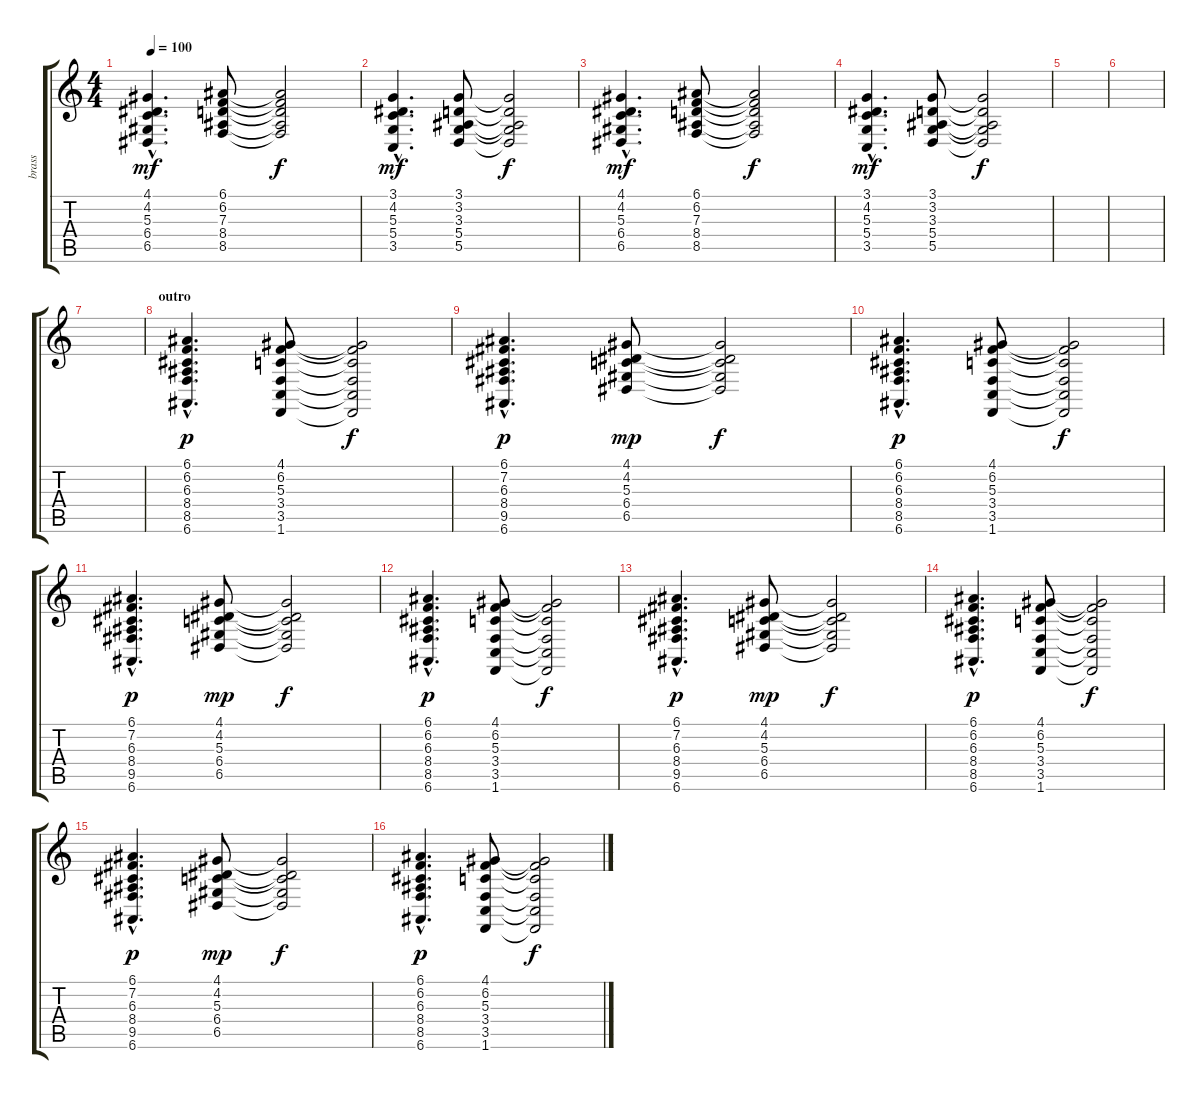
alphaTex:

\track ("brass" "brass") {instrument lead3calliope}
\staff {score tabs}
\tuning (E4 B3 G3 D3 A2 E2) {hide}
\ts (4 4)
\tempo 100
\clef g2
\ks c
(4.1{hac} 4.2{hac} 5.3{hac} 6.4{hac} 6.5{hac}).4{d dy mf} (6.1 6.2 7.3 8.4 8.5).8 (6.1{t} 6.2{t} 7.3{t} 8.4{t} 8.5{t}).2{dy f} |
(3.1{hac} 4.2{hac} 5.3{hac} 5.4{hac} 3.5{hac}).4{d dy mf} (3.1 3.2 3.3 5.4 5.5).8 (3.1{t} 3.2{t} 3.3{t} 5.4{t} 5.5{t}).2{dy f} |
(4.1{hac} 4.2{hac} 5.3{hac} 6.4{hac} 6.5{hac}).4{d dy mf} (6.1 6.2 7.3 8.4 8.5).8 (6.1{t} 6.2{t} 7.3{t} 8.4{t} 8.5{t}).2{dy f} |
(3.1{hac} 4.2{hac} 5.3{hac} 5.4{hac} 3.5{hac}).4{d dy mf} (3.1 3.2 3.3 5.4 5.5).8 (3.1{t} 3.2{t} 3.3{t} 5.4{t} 5.5{t}).2{dy f} |
|
|
|
\section ("" "outro")
(6.1{hac} 6.2{hac} 6.3{hac} 8.4{hac} 8.5{hac} 6.6{hac}).4{d dy p} (4.1 6.2 5.3 3.4 3.5 1.6).8 (4.1{t} 6.2{t} 5.3{t} 3.4{t} 3.5{t} 1.6{t}).2{dy f} |
(6.1{hac} 7.2{hac} 6.3{hac} 8.4{hac} 9.5{hac} 6.6{hac}).4{d dy p} (4.1 4.2 5.3 6.4 6.5).8{dy mp} (4.1{t} 4.2{t} 5.3{t} 6.4{t} 6.5{t}).2{dy f} |
(6.1{hac} 6.2{hac} 6.3{hac} 8.4{hac} 8.5{hac} 6.6{hac}).4{d dy p} (4.1 6.2 5.3 3.4 3.5 1.6).8 (4.1{t} 6.2{t} 5.3{t} 3.4{t} 3.5{t} 1.6{t}).2{dy f} |
(6.1{hac} 7.2{hac} 6.3{hac} 8.4{hac} 9.5{hac} 6.6{hac}).4{d dy p} (4.1 4.2 5.3 6.4 6.5).8{dy mp} (4.1{t} 4.2{t} 5.3{t} 6.4{t} 6.5{t}).2{dy f} |
(6.1{hac} 6.2{hac} 6.3{hac} 8.4{hac} 8.5{hac} 6.6{hac}).4{d dy p} (4.1 6.2 5.3 3.4 3.5 1.6).8 (4.1{t} 6.2{t} 5.3{t} 3.4{t} 3.5{t} 1.6{t}).2{dy f} |
(6.1{hac} 7.2{hac} 6.3{hac} 8.4{hac} 9.5{hac} 6.6{hac}).4{d dy p} (4.1 4.2 5.3 6.4 6.5).8{dy mp} (4.1{t} 4.2{t} 5.3{t} 6.4{t} 6.5{t}).2{dy f} |
(6.1{hac} 6.2{hac} 6.3{hac} 8.4{hac} 8.5{hac} 6.6{hac}).4{d dy p} (4.1 6.2 5.3 3.4 3.5 1.6).8 (4.1{t} 6.2{t} 5.3{t} 3.4{t} 3.5{t} 1.6{t}).2{dy f} |
(6.1{hac} 7.2{hac} 6.3{hac} 8.4{hac} 9.5{hac} 6.6{hac}).4{d dy p} (4.1 4.2 5.3 6.4 6.5).8{dy mp} (4.1{t} 4.2{t} 5.3{t} 6.4{t} 6.5{t}).2{dy f} |
(6.1{hac} 6.2{hac} 6.3{hac} 8.4{hac} 8.5{hac} 6.6{hac}).4{d dy p} (4.1 6.2 5.3 3.4 3.5 1.6).8 (4.1{t} 6.2{t} 5.3{t} 3.4{t} 3.5{t} 1.6{t}).2{dy f}
